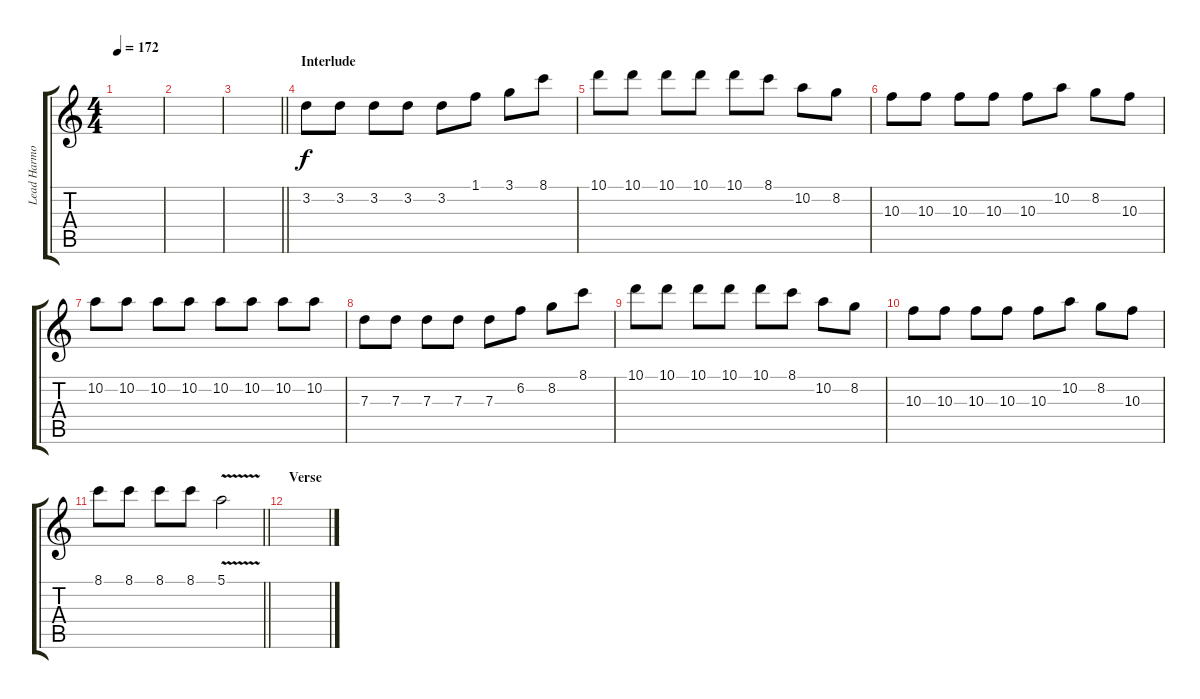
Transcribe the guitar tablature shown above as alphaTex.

\track ("Lead Harmony 2" "Lead Harmo") {instrument overdrivenguitar}
\staff {score tabs}
\tuning (E4 B3 G3 D3 A2 D2) {hide}
\ts (4 4)
\tempo 172
\clef g2
\ks c
|
|
\barLineRight lightlight
|
\section ("" "Interlude")
3.2.8 3.2.8 3.2.8 3.2.8 3.2.8 1.1.8 3.1.8 8.1.8 |
10.1.8 10.1.8 10.1.8 10.1.8 10.1.8 8.1.8 10.2.8 8.2.8 |
10.3.8 10.3.8 10.3.8 10.3.8 10.3.8 10.2.8 8.2.8 10.3.8 |
10.2.8 10.2.8 10.2.8 10.2.8 10.2.8 10.2.8 10.2.8 10.2.8 |
7.3.8 7.3.8 7.3.8 7.3.8 7.3.8 6.2.8 8.2.8 8.1.8 |
10.1.8 10.1.8 10.1.8 10.1.8 10.1.8 8.1.8 10.2.8 8.2.8 |
10.3.8 10.3.8 10.3.8 10.3.8 10.3.8 10.2.8 8.2.8 10.3.8 |
\barLineRight lightlight
8.1.8 8.1.8 8.1.8 8.1.8 5.1{v}.2 |
\section ("" "Verse")
